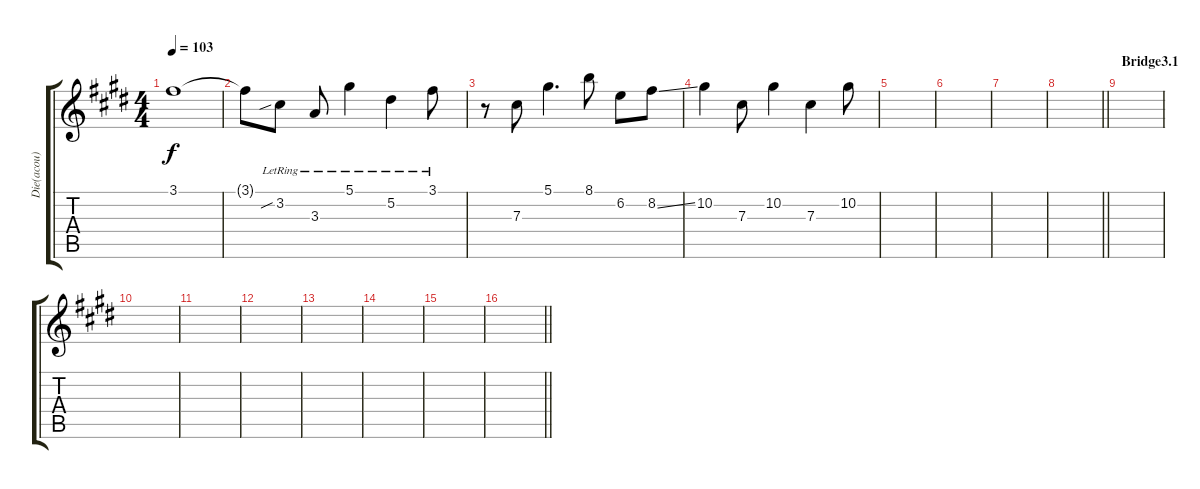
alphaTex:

\track ("Die(acou)" "Die(acou)") {instrument acousticguitarsteel}
\staff {score tabs}
\tuning (Eb4 Bb3 Gb3 Db3 Ab2 Db2) {hide}
\ts (4 4)
\tempo 103
\clef g2
\ks c#minor
3.1.1{dy f} |
3.1{t}.8 3.2{sib lr}.8 3.3{lr}.8 5.1{lr}.4 5.2{lr}.4 3.1{lr}.8 |
r.8 7.3.8 5.1.4{d} 8.1.8 6.2.8 8.2{ss}.8 |
10.2.4 7.3.8 10.2.4 7.3.4 10.2.8 |
|
|
|
\barLineRight lightlight
|
\section ("" "Bridge3.1")
|
|
|
|
|
|
|
\barLineRight lightlight
